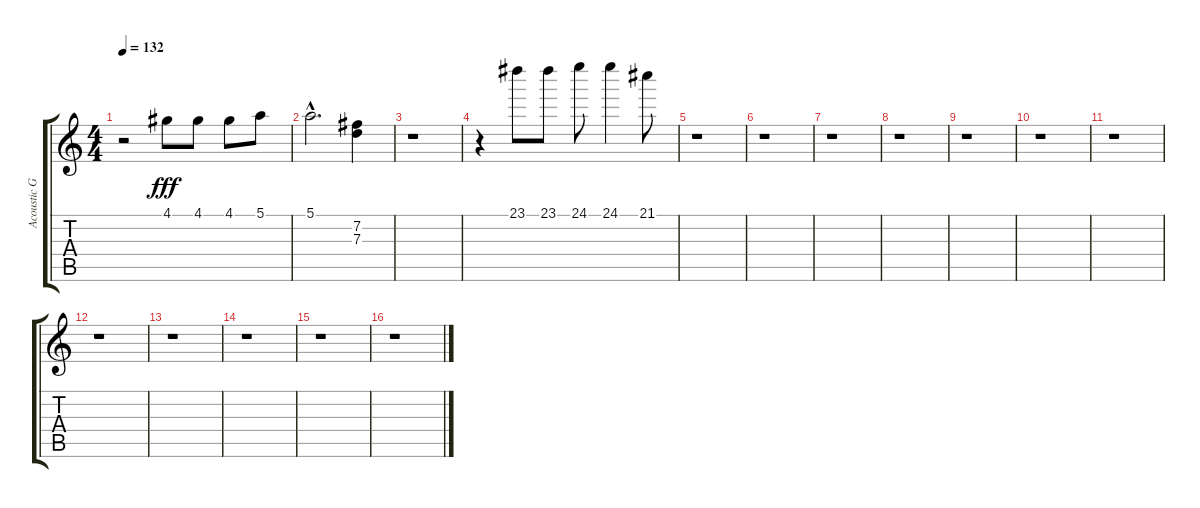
\track ("Acoustic Guitar fill" "Acoustic G") {instrument acousticguitarsteel}
\staff {score tabs}
\tuning (E4 B3 G3 D3 A2 E2) {hide}
\ts (4 4)
\tempo 132
\clef g2
\ks c
r.2{dy f} 4.1.8{dy fff} 4.1.8 4.1.8 5.1.8 |
5.1{hac}.2{d} (7.2 7.3).4 |
r.1 |
r.4 23.1.8 23.1.8 24.1.8 24.1.4 21.1.8 |
r.1 |
r.1 |
r.1 |
r.1 |
r.1 |
r.1 |
r.1 |
r.1 |
r.1 |
r.1 |
r.1 |
r.1
